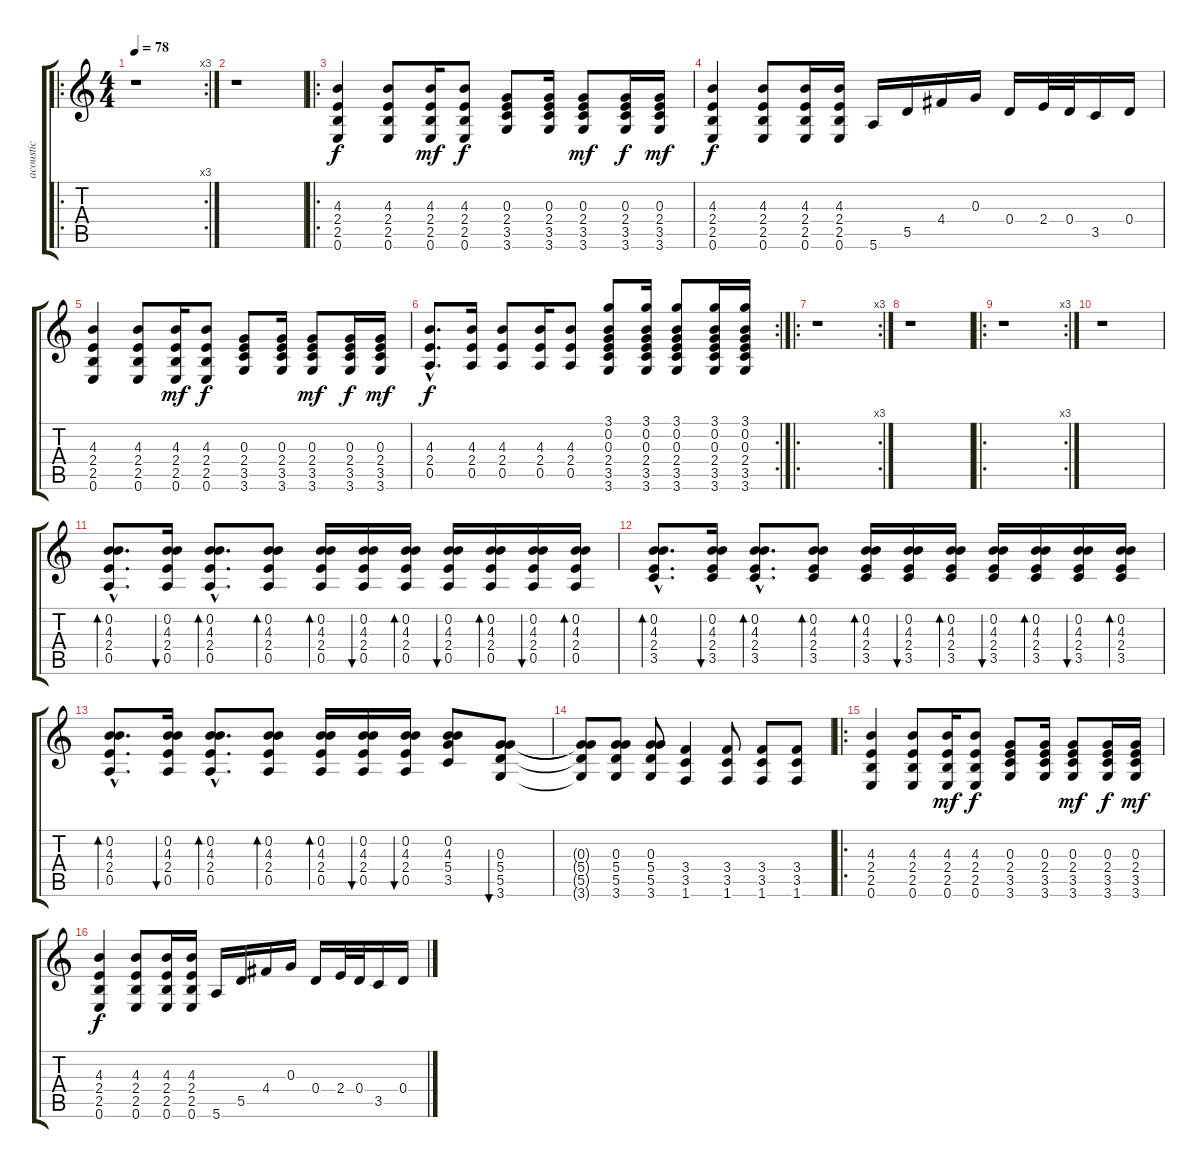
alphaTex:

\track ("acoustic" "acoustic") {instrument acousticguitarsteel}
\staff {score tabs}
\tuning (E4 B3 G3 D3 A2 E2) {hide}
\ro
\rc 3
\ts (4 4)
\tempo 78
\clef g2
\ks c
r.1{dy f instrument acousticguitarsteel} |
r.1 |
\ro
(4.3 2.4 2.5 0.6).4 (4.3 2.4 2.5 0.6).8 (4.3 2.4 2.5 0.6).16{dy mf} (4.3 2.4 2.5 0.6).8{dy f} (0.3 2.4 3.5 3.6).8 (0.3 2.4 3.5 3.6).16 (0.3 2.4 3.5 3.6).8{dy mf} (0.3 2.4 3.5 3.6).16{dy f} (0.3 2.4 3.5 3.6).16{dy mf} |
(4.3 2.4 2.5 0.6).4{dy f} (4.3 2.4 2.5 0.6).8 (4.3 2.4 2.5 0.6).16 (4.3 2.4 2.5 0.6).16 5.6.16 5.5.16 4.4.16 0.3.16 0.4.16 2.4.32 0.4.32 3.5.16 0.4.16 |
(4.3 2.4 2.5 0.6).4 (4.3 2.4 2.5 0.6).8 (4.3 2.4 2.5 0.6).16{dy mf} (4.3 2.4 2.5 0.6).8{dy f} (0.3 2.4 3.5 3.6).8 (0.3 2.4 3.5 3.6).16 (0.3 2.4 3.5 3.6).8{dy mf} (0.3 2.4 3.5 3.6).16{dy f} (0.3 2.4 3.5 3.6).16{dy mf} |
\rc 2
(4.3{hac} 2.4{hac} 0.5{hac}).8{d dy f} (4.3 2.4 0.5).16 (4.3 2.4 0.5).8 (4.3 2.4 0.5).16 (4.3 2.4 0.5).8 (3.1 0.2 0.3 2.4 3.5 3.6).8 (3.1 0.2 0.3 2.4 3.5 3.6).16 (3.1 0.2 0.3 2.4 3.5 3.6).8 (3.1 0.2 0.3 2.4 3.5 3.6).16 (3.1 0.2 0.3 2.4 3.5 3.6).16 |
\ro
\rc 3
r.1 |
r.1 |
\ro
\rc 3
r.1 |
r.1 |
(0.2{hac} 4.3{hac} 2.4{hac} 0.5{hac}).8{d bd 60} (0.2 4.3 2.4 0.5).16{bu 60} (0.2{hac} 4.3{hac} 2.4{hac} 0.5{hac}).8{d bd 30} (0.2 4.3 2.4 0.5).8{bd 30} (0.2 4.3 2.4 0.5).16{bd 30} (0.2 4.3 2.4 0.5).16{bu 30} (0.2 4.3 2.4 0.5).16{bd 30} (0.2 4.3 2.4 0.5).16{bu 30} (0.2 4.3 2.4 0.5).16{bd 30} (0.2 4.3 2.4 0.5).16{bu 30} (0.2 4.3 2.4 0.5).16{bd 30} |
(0.2{hac} 4.3{hac} 2.4{hac} 3.5{hac}).8{d bd 60} (0.2 4.3 2.4 3.5).16{bu 60} (0.2{hac} 4.3{hac} 2.4{hac} 3.5{hac}).8{d bd 30} (0.2 4.3 2.4 3.5).8{bd 30} (0.2 4.3 2.4 3.5).16{bd 30} (0.2 4.3 2.4 3.5).16{bu 30} (0.2 4.3 2.4 3.5).16{bd 30} (0.2 4.3 2.4 3.5).16{bu 30} (0.2 4.3 2.4 3.5).16{bd 30} (0.2 4.3 2.4 3.5).16{bu 30} (0.2 4.3 2.4 3.5).16{bd 30} |
(0.2{hac} 4.3{hac} 2.4{hac} 0.5{hac}).8{d bd 60} (0.2 4.3 2.4 0.5).16{bu 60} (0.2{hac} 4.3{hac} 2.4{hac} 0.5{hac}).8{d bd 30} (0.2 4.3 2.4 0.5).8{bd 30} (0.2 4.3 2.4 0.5).16{bd 30} (0.2 4.3 2.4 0.5).16{bu 30} (0.2 4.3 2.4 0.5).16{bu 30} (0.2 4.3 5.4 3.5).8 (0.3 5.4 5.5 3.6).8{bu 30} |
(0.3{t} 5.4{t} 5.5{t} 3.6{t}).8 (0.3 5.4 5.5 3.6).8 (0.3 5.4 5.5 3.6).8 (3.4 3.5 1.6).4 (3.4 3.5 1.6).8 (3.4 3.5 1.6).8 (3.4 3.5 1.6).8 |
\ro
(4.3 2.4 2.5 0.6).4 (4.3 2.4 2.5 0.6).8 (4.3 2.4 2.5 0.6).16{dy mf} (4.3 2.4 2.5 0.6).8{dy f} (0.3 2.4 3.5 3.6).8 (0.3 2.4 3.5 3.6).16 (0.3 2.4 3.5 3.6).8{dy mf} (0.3 2.4 3.5 3.6).16{dy f} (0.3 2.4 3.5 3.6).16{dy mf} |
(4.3 2.4 2.5 0.6).4{dy f} (4.3 2.4 2.5 0.6).8 (4.3 2.4 2.5 0.6).16 (4.3 2.4 2.5 0.6).16 5.6.16 5.5.16 4.4.16 0.3.16 0.4.16 2.4.32 0.4.32 3.5.16 0.4.16
